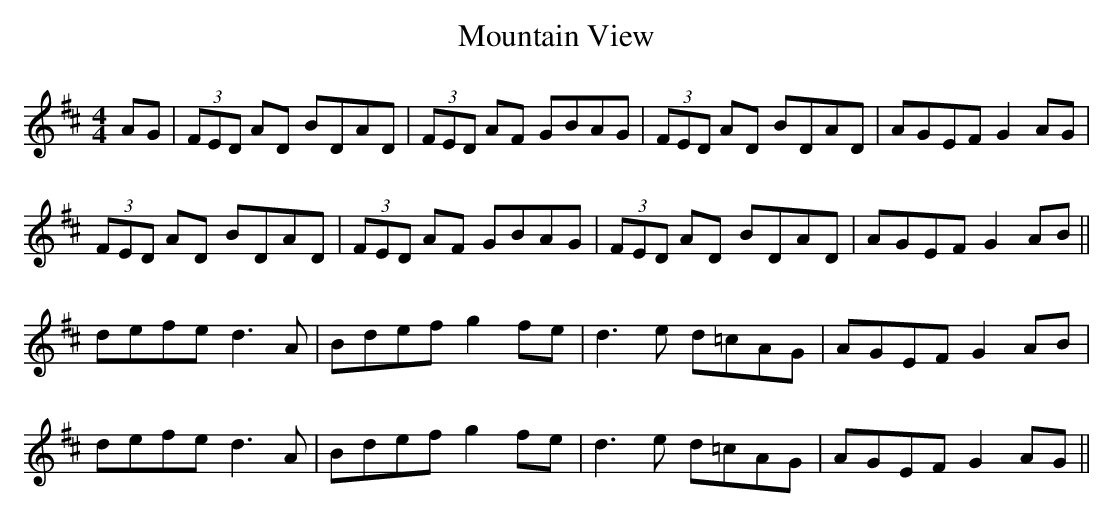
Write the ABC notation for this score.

X:1
T: Mountain View
M: 4/4
L: 1/8
K: D
AG|(3FED AD BDAD|(3FED AF GBAG|(3FED AD BDAD|\
AGEF G2 AG|
(3FED AD BDAD|(3FED AF GBAG|(3FED AD BDAD|\
AGEF G2 AB ||
defe d3 A|Bdef g2 fe|d3 e d=cAG|AGEF G2 AB |
defe d3 A|Bdef g2 fe|d3 e d=cAG|AGEF G2 AG ||
